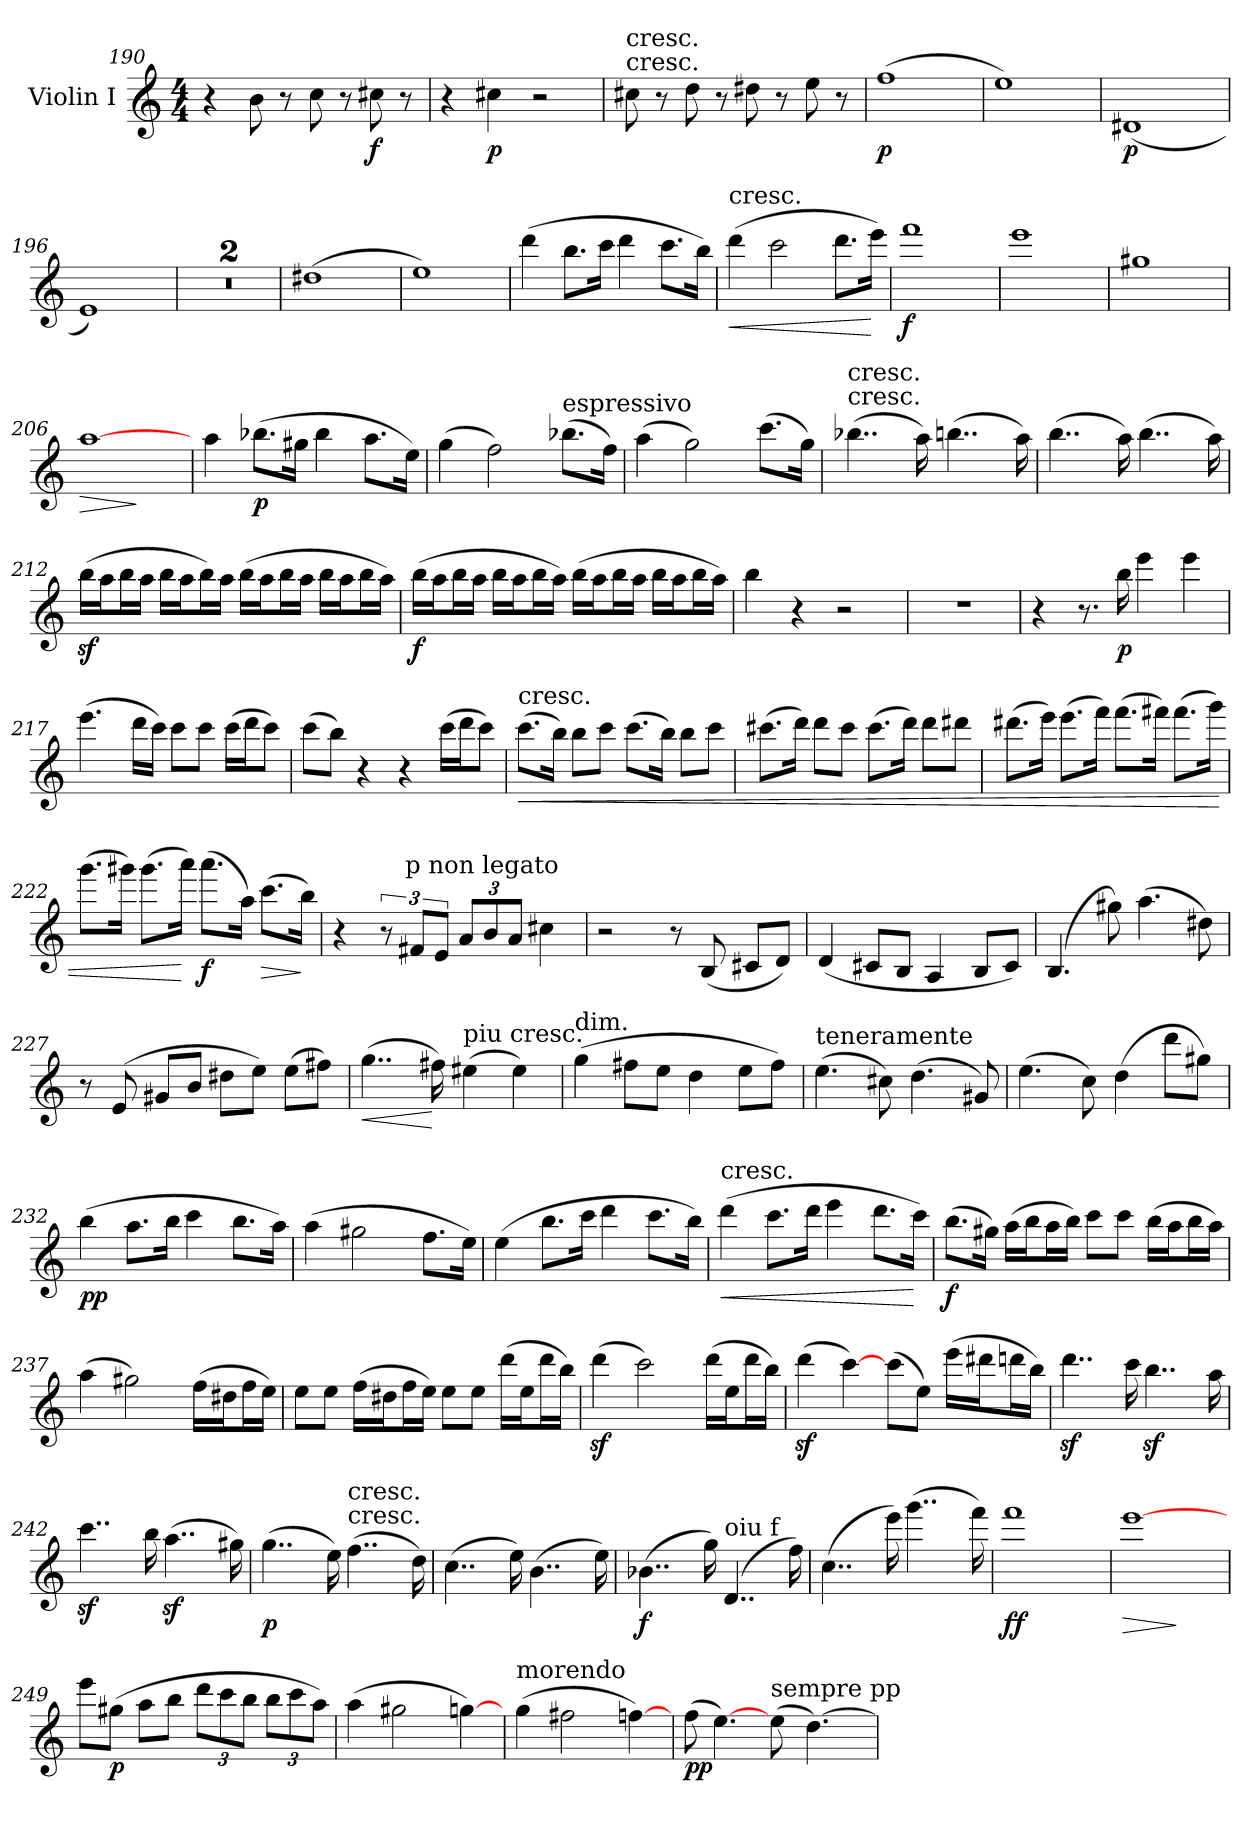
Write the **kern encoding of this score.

**kern	**dynam
*part1	*part1
*staff1	*staff1
*I"Violin I	*
*I'Vln	*
*clefG2	*
*k[]	*
*C:	*
*M4/4	*
=190	=190
4r	.
8b	.
8r	.
8cc	.
8r	.
8cc#X	f
8r	.
=191	=191
4r	.
4cc#X	p
2r	.
=192	=192
!LO:TX:t=cresc.	!
!LO:TX:a:t=cresc.	!
8cc#X	.
8r	.
8dd	.
8r	.
8dd#X	.
8r	.
8ee	.
8r	.
=193	=193
(1ff	p
=194	=194
1ee)	.
=195	=195
(1d#X	p
=196	=196
1e)	.
=197	=197
1r	.
=198	=198
1r	.
=199	=199
(1dd#X	.
=200	=200
1ee)	.
=201	=201
(4ddd	.
8.bb\L	.
16ccc\Jk	.
4ddd	.
8.ccc\L	.
16bb\Jk)	.
=202	=202
!LO:TX:a:t=cresc.	!
!	!LO:HP:b
(4ddd	<
2ccc	.
8.ddd\L	.
16eee\Jk)	[
=203	=203
1fff	f
=204	=204
1eee	.
=205	=205
1gg#X	.
=206	=206
!	!LO:HP:b
[1aa	>
.	]
=207	=207
4aa	.
(8.bb-X\L	p
16gg#X\Jk	.
4bb-	.
8.aa\L	.
16ee\Jk)	.
=208	=208
(4gg	.
2ff)	.
!LO:TX:a:t=espressivo	!
(8.bb-X\L	.
16ff\Jk)	.
=209	=209
(4aa	.
2gg)	.
(8.ccc\L	.
16gg\Jk)	.
=210	=210
!LO:TX:t=cresc.	!
!LO:TX:a:t=cresc.	!
(4..bb-X	.
16aa)	.
(4..bbn	.
16aa)	.
=211	=211
(4..bb	.
16aa)	.
(4..bb	.
16aa)	.
=212	=212
(16bbz\LL	.
16aa\J	.
16bb\L	.
16aa\JJ	.
16bb\LL	.
16aa\J	.
16bb\L)	.
16aa\JJ	.
(16bb\LL	.
16aa\J	.
16bb\L	.
16aa\JJ	.
16bb\LL	.
16aa\J	.
16bb\L	.
16aa\JJ)	.
=213	=213
(16bb\LL	f
16aa\J	.
16bb\L	.
16aa\JJ	.
16bb\LL	.
16aa\J	.
16bb\L	.
16aa\JJ)	.
(16bb\LL	.
16aa\J	.
16bb\L	.
16aa\JJ	.
16bb\LL	.
16aa\J	.
16bb\L	.
16aa\JJ)	.
=214	=214
4bb	.
4r	.
2r	.
=215	=215
1r	.
=216	=216
4r	.
8.r	.
16bb	p
4eee	.
4eee	.
=217	=217
(4.eee	.
16ddd\LL	.
16ccc\JJ)	.
8ccc\L	.
8ccc\J	.
(16ccc\LL	.
16ddd\J	.
8ccc\J)	.
=218	=218
(8ccc\L	.
8bb\J)	.
4r	.
4r	.
(16ccc\LL	.
16ddd\J	.
8ccc\J)	.
=219	=219
!LO:TX:a:t=cresc.	!
!	!LO:HP:b
(8.ccc\L	<
16bb\Jk)	.
8bb\L	.
8ccc\J	.
(8.ccc\L	.
16bb\Jk)	.
8bb\L	.
8ccc\J	.
=220	=220
(8.ccc#X\L	.
16ddd\Jk)	.
8ddd\L	.
8ccc#\J	.
(8.ccc#\L	.
16ddd\Jk)	.
8ddd\L	.
8ddd#X\J	.
=221	=221
(8.ddd#X\L	.
16eee\Jk)	.
(8.eee\L	.
16fff\Jk)	.
(8.fff\L	.
16fff#X\Jk)	.
(8.fff#\L	.
16ggg\Jk)	.
=222	=222
(8.ggg\L	.
16ggg#X\Jk)	.
(8.ggg#\L	.
16aaa\Jk)	[
(8.aaa\L	f
16aa\Jk)	.
!	!LO:HP:b
(8.ccc\L	>
16bb\Jk)	]
=223	=223
4r	.
12r	.
!LO:TX:a:t=p  non legato	!
12f#X/L	.
12e/J	.
12a/L	.
12b/	.
12a/J	.
4cc#X	.
=224	=224
2r	.
8r	.
(8B	.
8c#X/L	.
8d/J)	.
=225	=225
(4d	.
8c#X/L	.
8B/J	.
4A	.
8B/L	.
8c#/J)	.
=226	=226
(4.B	.
8gg#X)	.
(4.aa	.
8dd#X)	.
=227	=227
8r	.
(8e	.
8g#X/L	.
8b/J	.
8dd#X\L	.
8ee\J)	.
(8ee\L	.
8ff#X\J)	.
=228	=228
!	!LO:HP:b
(4..gg	<
16ff#X)	[
!LO:TX:a:t=piu cresc.	!
(4ee#X	.
4ee#)	.
=229	=229
!LO:TX:a:t=dim.	!
(4gg	.
8ff#X\L	.
8ee\J	.
4dd	.
8ee\L	.
8ff#\J)	.
=230	=230
!LO:TX:a:t=teneramente	!
(4.ee	.
8cc#X)	.
(4.dd	.
8g#X)	.
=231	=231
(4.ee	.
8cc)	.
(4dd	.
8ddd\L	.
8gg#X\J)	.
=232	=232
(4bb	pp
8.aa\L	.
16bb\Jk	.
4ccc	.
8.bb\L	.
16aa\Jk)	.
=233	=233
(4aa	.
2gg#X	.
8.ff\L	.
16ee\Jk)	.
=234	=234
(4ee	.
8.bb\L	.
16ccc\Jk	.
4ddd	.
8.ccc\L	.
16bb\Jk)	.
=235	=235
!LO:TX:a:t=cresc.	!
!	!LO:HP:b
(4ddd	<
8.ccc\L	.
16ddd\Jk	.
4eee	.
8.ddd\L	.
16ccc\Jk)	[
=236	=236
(8.bb\L	f
16gg#X\Jk)	.
(16aa\LL	.
16bb\J	.
16aa\L	.
16bb\JJ)	.
8ccc\L	.
8ccc\J	.
(16bb\LL	.
16aa\J	.
16bb\L	.
16aa\JJ)	.
=237	=237
(4aa	.
2gg#X)	.
(16ff\LL	.
16dd#X\J	.
16ff\L	.
16ee\JJ)	.
=238	=238
8ee\L	.
8ee\J	.
(16ff\LL	.
16dd#X\J	.
16ff\L	.
16ee\JJ)	.
8ee\L	.
8ee\J	.
(16ddd\LL	.
16ee\J	.
16ddd\L	.
16bb\JJ)	.
=239	=239
(4dddz	.
2ccc)	.
(16ddd\LL	.
16ee\J	.
16ddd\L	.
16bb\JJ)	.
=240	=240
(4dddz	.
[4ccc)	.
(8ccc\L	.
8ee\J)	.
(16eee\LL	.
16ddd#X\J	.
16dddn\L	.
16bb\JJ)	.
=241	=241
4..dddz	.
16ccc	.
4..bbz	.
16aa	.
=242	=242
4..cccz	.
16bb	.
(4..aaz	.
16gg#X)	.
=243	=243
(4..gg	p
16ee)	.
!LO:TX:t=cresc.	!
!LO:TX:a:t=cresc.	!
(4..ff	.
16dd)	.
=244	=244
(4..cc	.
16ee)	.
(4..b	.
16ee)	.
=245	=245
(4..b-X	f
16gg)	.
!LO:TX:a:t=oiu f	!
(4..d	.
16ff)	.
=246	=246
(4..cc	.
16eee)	.
(4..ggg	.
16fff)	.
=247	=247
1fff	ff
=248	=248
!	!LO:HP:b
[1eee	>
.	]
=249	=249
8eee\L	.
(8gg#X\J	p
8aa\L	.
8bb\J	.
12ddd\L	.
12ccc\	.
12bb\J	.
12bb\L	.
12ccc\	.
12aa\J)	.
=250	=250
(4aa	.
2gg#X	.
[4ggn)	.
=251	=251
!LO:TX:a:t=morendo	!
(4gg	.
2ff#X	.
[4ffn)	.
=252	=252
(8ff	pp
[4.ee)	.
!LO:TX:a:t=sempre pp	!
(8ee	.
[4.dd)	.
=	=
*-	*-
